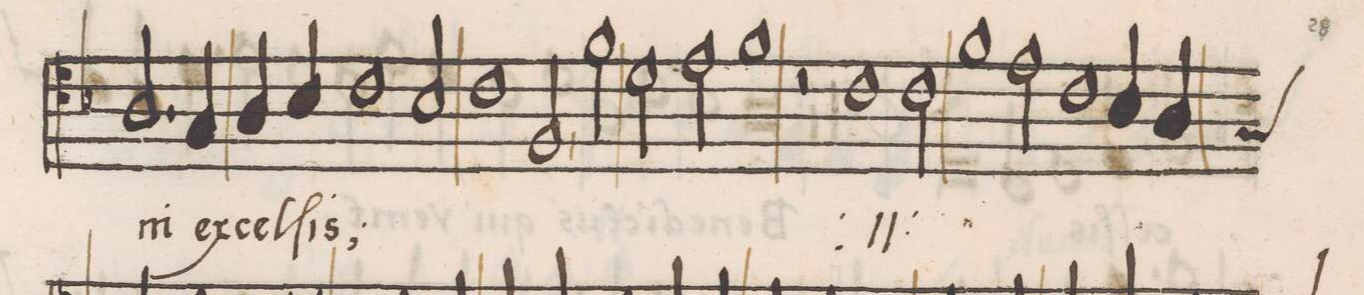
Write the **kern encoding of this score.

**kern	**text
*I"ALTVS	*
*clefC4	*
*k[b-]	*
*met(c|)	*
*M2/1	*
2.A/	in
4G/	ex-
4A/	-cel-
4B-/	-ſis;
1c	.
=75	=75
2B-/	.
1c	.
=76	=76
2F,/	.
2f\	.
2d\	.
2e\	.
=77	=77
1f	.
2r	.
*	*ij
1c	o-
=78	=78
2c\	-ſan-
1f	-na
=79	=79
2e\	.
1c	in
4B-/	ex-
*custos:G	*
4A/	.
=80	=80
*-	*-
